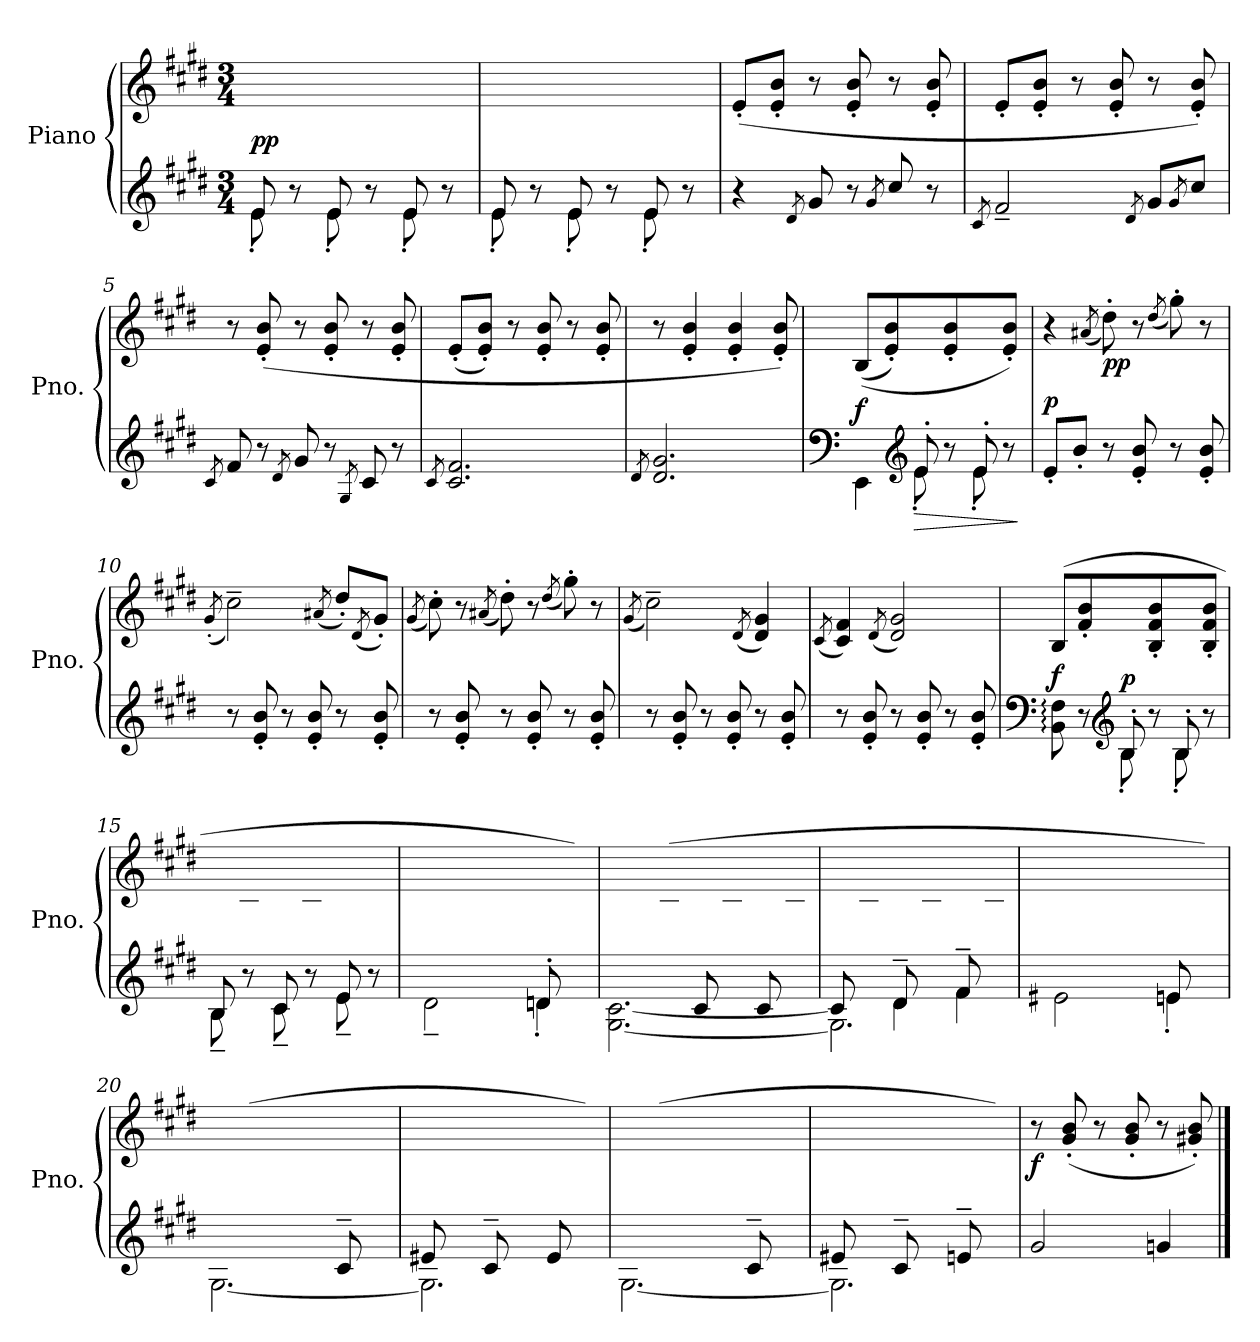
**kern	**kern	**dynam
*part1	*part1	*part1
*staff2	*staff1	*staff1/2
*I"Piano	*	*
*I'Pno.	*	*
*clefG2	*clefG2	*
*k[f#c#g#d#]	*k[f#c#g#d#]	*
*M3/4	*M3/4	*
*MM156	*MM156	*
=1	=1	=1
*^	*	*
!	!	!	!LO:DY:b
(>8e/L	8e'\	8ryy	pp
8ryy	8r	8e\' 8b\'J)	.
(>8e/L	8e'\	8ryy	.
8ryy	8r	8e\' 8b\'J)	.
(>8e/L	8e'\	8ryy	.
8ryy	8r	8e\' 8b\'J)	.
=2	=2	=2	=2
(>8e/L	8e'\	8ryy	.
8ryy	8r	8e\' 8b\'J)	.
(>8e/L	8e'\	8ryy	.
8ryy	8r	8e\' 8b\'J)	.
(>8e/L	8e'\	8ryy	.
8ryy	8r	8e\' 8b\'J)	.
*v	*v	*	*
=3	=3	=3
4r	(>8e'/L	.
.	8e/' 8b/'J	.
8qd#/	.	.
8g#/	8r	.
8r	8e/' 8b/'	.
8qg#/	.	.
8cc#/	8r	.
8r	8e/' 8b/'	.
=4	=4	=4
8qc#/	.	.
2f#~/	8e'/L	.
.	8e/' 8b/'J	.
.	8r	.
.	8e/' 8b/'	.
8qd#/	.	.
8g#/L	8r	.
8qg#/	.	.
8cc#/J	8e/' 8b/')	.
!!LO:LB:g=z
=5	=5	=5
8qc#/	.	.
8f#/	8r	.
8r	(>8e/' 8b/'	.
8qd#/	.	.
8g#/	8r	.
8r	8e/' 8b/'	.
8qG#/	.	.
8c#/	8r	.
8r	8e/' 8b/'	.
=6	=6	=6
8qc#/	.	.
2.c#/ 2.f#/	(<8e'/L	.
.	8e/' 8b/'J)	.
.	8r	.
.	8e/' 8b/'	.
.	8r	.
.	8e/' 8b/'	.
=7	=7	=7
8qd#/	.	.
2.d#/ 2.g#/	8r	.
.	4e/' 4b/'	.
.	4e/' 4b/'	.
.	8e/' 8b/')	.
=8	=8	=8
*clefF4	*	*
*^	*	*
!	!	!	!LO:DY:a=2
4ryy	4EE\	(<(>8B/L	f
.	.	8e/' 8b/'J)	.
*clefG2	*	*	*
!	!	!	!LO:HP:b=2
8e'/L	8e'\	8ryy	>
8ryy	8r	8e\' 8b\'J	.
8e'/L	8e'\	8ryy	.
8ryy	8r	8e\' 8b\'J)	.
*v	*v	*	*
.	.	]
!!LO:LB:g=z
=9	=9	=9
!	!	!LO:DY:a=2
8e'/L	4r	p
8b'/J	.	.
.	(<8qa#X/	.
!	!	!LO:DY:b
8r	8dd#'\)	pp
8e/' 8b/'	8r	.
.	(<8qdd#/	.
8r	8gg#'\)	.
8e/' 8b/'	8r	.
=10	=10	=10
.	(<8qg#'/	.
8r	2cc#~\)	.
8e/' 8b/'	.	.
8r	.	.
8e/' 8b/'	.	.
.	(<8qa#X/	.
8r	8dd#'/L)	.
.	(<8qd#/	.
8e/' 8b/'	8g#'/J)	.
=11	=11	=11
.	(<8qg#/	.
8r	8cc#'\)	.
8e/' 8b/'	8r	.
.	(<8qa#X/	.
8r	8dd#'\)	.
8e/' 8b/'	8r	.
.	(<8qdd#/	.
8r	8gg#'\)	.
8e/' 8b/'	8r	.
=12	=12	=12
.	(<8qg#/	.
8r	2cc#~\)	.
8e/' 8b/'	.	.
8r	.	.
8e/' 8b/'	.	.
.	(<8qd#/	.
8r	4d#/ 4g#/)	.
8e/' 8b/'	.	.
!!LO:LB:g=z
=13	=13	=13
.	(<8qc#/	.
8r	4c#/ 4f#/)	.
8e/' 8b/'	.	.
.	(<8qd#/	.
8r	2d#/ 2g#/)	.
8e/' 8b/'	.	.
8r	.	.
8e/' 8b/'	.	.
=14	=14	=14
*clefF4	*	*
*^	*	*
!	!	!	!LO:DY:a=2
4ryy	8BB\: 8F#\:	(>8B/L	f
.	8r	8f#/' 8b/'J	.
*clefG2	*	*	*
!	!	!	!LO:DY:a=2
8B'/L	8B'\	8ryy	p
8ryy	8r	8B\' 8f#\' 8b\'J	.
8B'/L	8B'\	8ryy	.
8ryy	8r	8B\' 8f#\' 8b\'J	.
=15	=15	=15	=15
8B/L	8B~\	8ryy	.
8ryy	8r	8B\' 8f#\' 8b\'J	.
8c#/L	8c#~\	8ryy	.
8ryy	8r	8c#\' 8f#\' 8b\'J	.
8e/L	8e~\	8ryy	.
8ryy	8r	8e\' 8f#\' 8b\'J	.
=16	=16	=16	=16
8d#/Lyy	2d#~\	8ryy	.
4.ryy	.	8d#\' 8f#\' 8b\'J	.
.	.	8r	.
.	.	8d#\' 8f#\' 8b\'	.
8dn'/L	4dn'\	8ryy	.
8ryy	.	8dn\' 8f#\' 8b\'J)	.
!!LO:LB:g=z
=17	=17	=17	=17
8c#/Lyy	[2.G#\ [2.c#\	8ryy	.
8ryy	.	(>8c#\' 8f#\' 8b\'J	.
8c#/L	.	8ryy	.
8ryy	.	8c#\' 8f#\' 8b\'J	.
8c#/L	.	8ryy	.
8ryy	.	8c#\' 8f#\' 8b\'J	.
=18	=18	=18	=18
*	*^	*	*
8c#/L]	4ryy	2.G#\]	8ryy	.
8ryy	.	.	8c#\' 8f#\' 8b\'J	.
8d#~/L	4d#\	.	8ryy	.
8ryy	.	.	8c#\' 8f#\' 8b\'J	.
8f#~/L	4f#\	.	8ryy	.
8ryy	.	.	8c#\' 8f#\' 8b\'J	.
*	*v	*v	*	*
=19	=19	=19	=19
8e#X~/Lyy	2e#X\	8ryy	.
4.ryy	.	8g#\' 8b\'J	.
.	.	8r	.
.	.	8g#\' 8b\'	.
8en/L	4en'\	8ryy	.
8ryy	.	8g#\' 8b\'J)	.
=20	=20	=20	=20
8d#~/Lyy	[2.G#\	8ryy	.
4.ryy	.	(>8d#\' 8g#\' 8b\'J	.
.	.	8r	.
.	.	8d#\' 8g#\' 8b\'	.
8c#~/L	.	8ryy	.
8ryy	.	8d#\' 8g#\' 8b\'J	.
=21	=21	=21	=21
8e#X/L	2.G#\]	8ryy	.
8ryy	.	8e#\' 8g#\' 8b\'J	.
8c#~/L	.	8ryy	.
8ryy	.	8e#\' 8g#\' 8b\'J	.
8e#/L	.	8ryy	.
8ryy	.	8e#\' 8g#\' 8b\'J)	.
!!LO:LB:g=z
=22	=22	=22	=22
8d#~/Lyy	[2.G#\	8ryy	.
4.ryy	.	(>8d#\' 8g#\' 8b\'J	.
.	.	8r	.
.	.	8d#\' 8g#\' 8b\'	.
8c#~/L	.	8ryy	.
8ryy	.	8d#\~ 8g#\~ 8b\~J	.
=23	=23	=23	=23
8e#X/L	2.G#\]	8ryy	.
8ryy	.	8en\' 8g#\' 8b\'J	.
8c#~/L	.	8ryy	.
8ryy	.	8e\' 8g#\' 8b\'J	.
8e~/L	.	8ryy	.
8ryy	.	8e\' 8g#\' 8b\'J)	.
*v	*v	*	*
=24	=24	=24
!	!	!LO:DY:b
2g#/	8r	f
.	(<8g#/' 8b/'	.
.	8r	.
.	8g#/' 8b/'	.
4gn/	8r	.
.	8g#X/' 8b/')	.
==	==	==
*-	*-	*-
